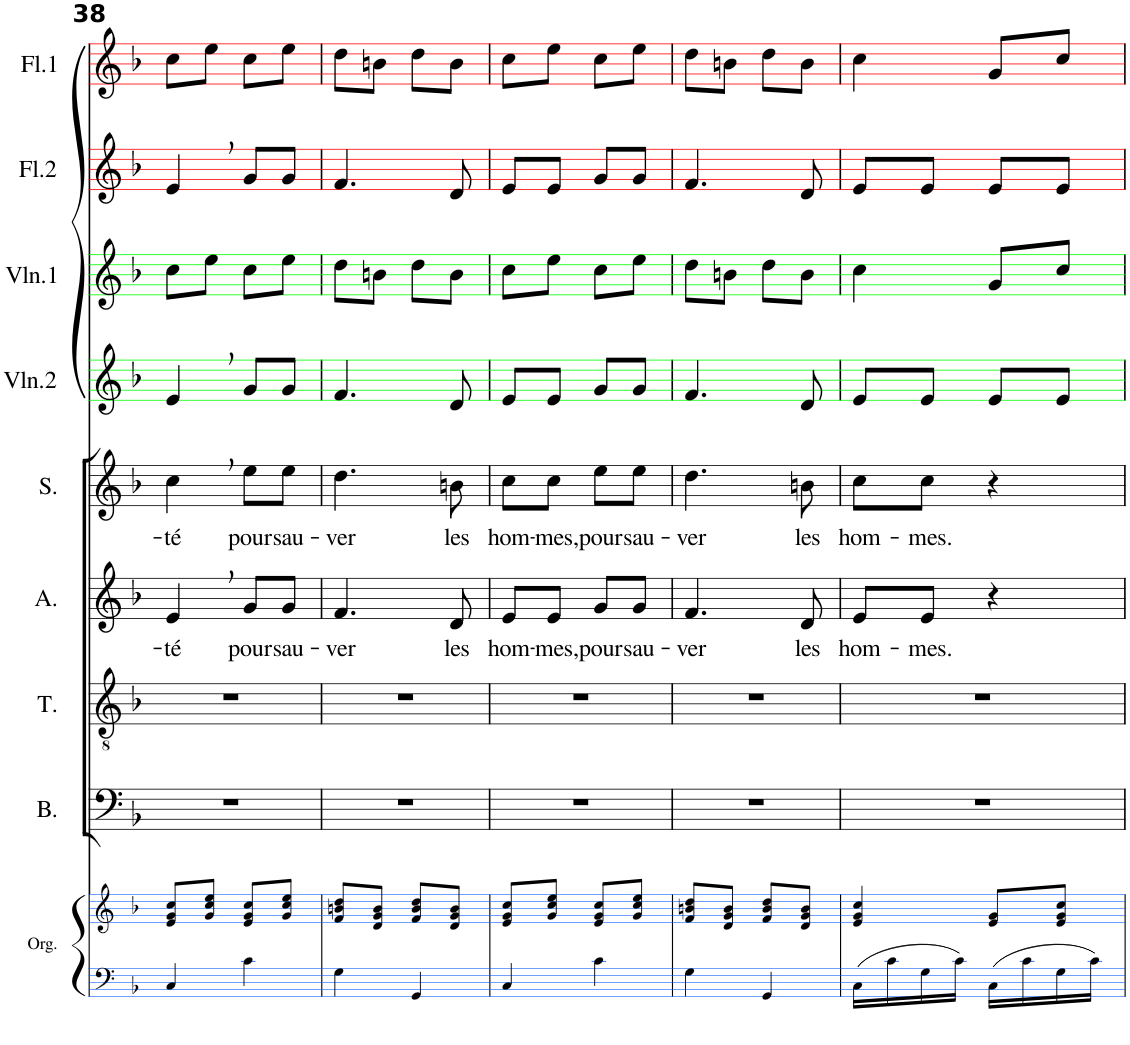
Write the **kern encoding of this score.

**kern	**kern	**kern	**kern	**kern	**text	**kern	**text	**kern	**kern	**kern	**kern
*part9	*part9	*part8	*part7	*part6	*part6	*part5	*part5	*part4	*part3	*part2	*part1
*staff10	*staff9	*staff8	*staff7	*staff6	*staff6	*staff5	*staff5	*staff4	*staff3	*staff2	*staff1
*I"Orgue	*	*I"Bass	*I"Ténor	*I"Alto	*	*I"Soprano	*	*I"Violon 2	*I"Violon 1	*I"Flûte 2	*I"Flûte 1
*I'Org.	*	*I'B.	*I'T.	*I'A.	*	*I'S.	*	*I'Vln.2	*I'Vln.1	*I'Fl.2	*I'Fl.1
!!LO:PB:g=z
*clefF4	*clefG2	*clefF4	*clefGv2	*clefG2	*	*clefG2	*	*clefG2	*clefG2	*clefG2	*clefG2
*k[b-]	*k[b-]	*k[b-]	*k[b-]	*k[b-]	*	*k[b-]	*	*k[b-]	*k[b-]	*k[b-]	*k[b-]
*M2/4	*M2/4	*M2/4	*M2/4	*M2/4	*	*M2/4	*	*M2/4	*M2/4	*M2/4	*M2/4
=38	=38	=38	=38	=38	=38	=38	=38	=38	=38	=38	=38
!	!	!	!	!	!LO:LY:b	!	!LO:LY:b	!	!	!	!
4C/	8e/ 8g/ 8cc/L	2r	2r	4e,/	-té	4cc,\	-té	4e,/	8cc\L	4e,/	8cc\L
.	8g/ 8cc/ 8ee/J	.	.	.	.	.	.	.	8ee\J	.	8ee\J
!	!	!	!	!	!LO:LY:b	!	!LO:LY:b	!	!	!	!
4c\	8e/ 8g/ 8cc/L	.	.	8g/L	pour	8ee\L	pour	8g/L	8cc\L	8g/L	8cc\L
!	!	!	!	!	!LO:LY:b	!	!LO:LY:b	!	!	!	!
.	8g/ 8cc/ 8ee/J	.	.	8g/J	sau-	8ee\J	sau-	8g/J	8ee\J	8g/J	8ee\J
=39	=39	=39	=39	=39	=39	=39	=39	=39	=39	=39	=39
!	!	!	!	!	!LO:LY:b	!	!LO:LY:b	!	!	!	!
4G\	8f/ 8bn/ 8dd/L	2r	2r	4.f/	-ver	4.dd\	-ver	4.f/	8dd\L	4.f/	8dd\L
.	8d/ 8g/ 8b/J	.	.	.	.	.	.	.	8bn\J	.	8bn\J
4GG/	8f/ 8b/ 8dd/L	.	.	.	.	.	.	.	8dd\L	.	8dd\L
!	!	!	!	!	!LO:LY:b	!	!LO:LY:b	!	!	!	!
.	8d/ 8g/ 8b/J	.	.	8d/	les	8bn\	les	8d/	8b\J	8d/	8b\J
=40	=40	=40	=40	=40	=40	=40	=40	=40	=40	=40	=40
!	!	!	!	!	!LO:LY:b	!	!LO:LY:b	!	!	!	!
4C/	8e/ 8g/ 8cc/L	2r	2r	8e/L	hom-	8cc\L	hom-	8e/L	8cc\L	8e/L	8cc\L
!	!	!	!	!	!LO:LY:b	!	!LO:LY:b	!	!	!	!
.	8g/ 8cc/ 8ee/J	.	.	8e/J	-mes,	8cc\J	-mes,	8e/J	8ee\J	8e/J	8ee\J
!	!	!	!	!	!LO:LY:b	!	!LO:LY:b	!	!	!	!
4c\	8e/ 8g/ 8cc/L	.	.	8g/L	pour	8ee\L	pour	8g/L	8cc\L	8g/L	8cc\L
!	!	!	!	!	!LO:LY:b	!	!LO:LY:b	!	!	!	!
.	8g/ 8cc/ 8ee/J	.	.	8g/J	sau-	8ee\J	sau-	8g/J	8ee\J	8g/J	8ee\J
=41	=41	=41	=41	=41	=41	=41	=41	=41	=41	=41	=41
!	!	!	!	!	!LO:LY:b	!	!LO:LY:b	!	!	!	!
4G\	8f/ 8bn/ 8dd/L	2r	2r	4.f/	-ver	4.dd\	-ver	4.f/	8dd\L	4.f/	8dd\L
.	8d/ 8g/ 8b/J	.	.	.	.	.	.	.	8bn\J	.	8bn\J
4GG/	8f/ 8b/ 8dd/L	.	.	.	.	.	.	.	8dd\L	.	8dd\L
!	!	!	!	!	!LO:LY:b	!	!LO:LY:b	!	!	!	!
.	8d/ 8g/ 8b/J	.	.	8d/	les	8bn\	les	8d/	8b\J	8d/	8b\J
=42	=42	=42	=42	=42	=42	=42	=42	=42	=42	=42	=42
!	!	!	!	!	!LO:LY:b	!	!LO:LY:b	!	!	!	!
16C\LL	4e/ 4g/ 4cc/	2r	2r	8e/L	hom-	8cc\L	hom-	8e/L	4cc\	8e/L	4cc\
16c\	.	.	.	.	.	.	.	.	.	.	.
!	!	!	!	!	!LO:LY:b	!	!LO:LY:b	!	!	!	!
16G\	.	.	.	8e/J	-mes.	8cc\J	-mes.	8e/J	.	8e/J	.
16c\JJ	.	.	.	.	.	.	.	.	.	.	.
16C\LL	8e/ 8g/L	.	.	4r	.	4r	.	8e/L	8g/L	8e/L	8g/L
16c\	.	.	.	.	.	.	.	.	.	.	.
16G\	8e/ 8g/ 8cc/J	.	.	.	.	.	.	8e/J	8cc/J	8e/J	8cc/J
16c\JJ	.	.	.	.	.	.	.	.	.	.	.
=	=	=	=	=	=	=	=	=	=	=	=
*-	*-	*-	*-	*-	*-	*-	*-	*-	*-	*-	*-
